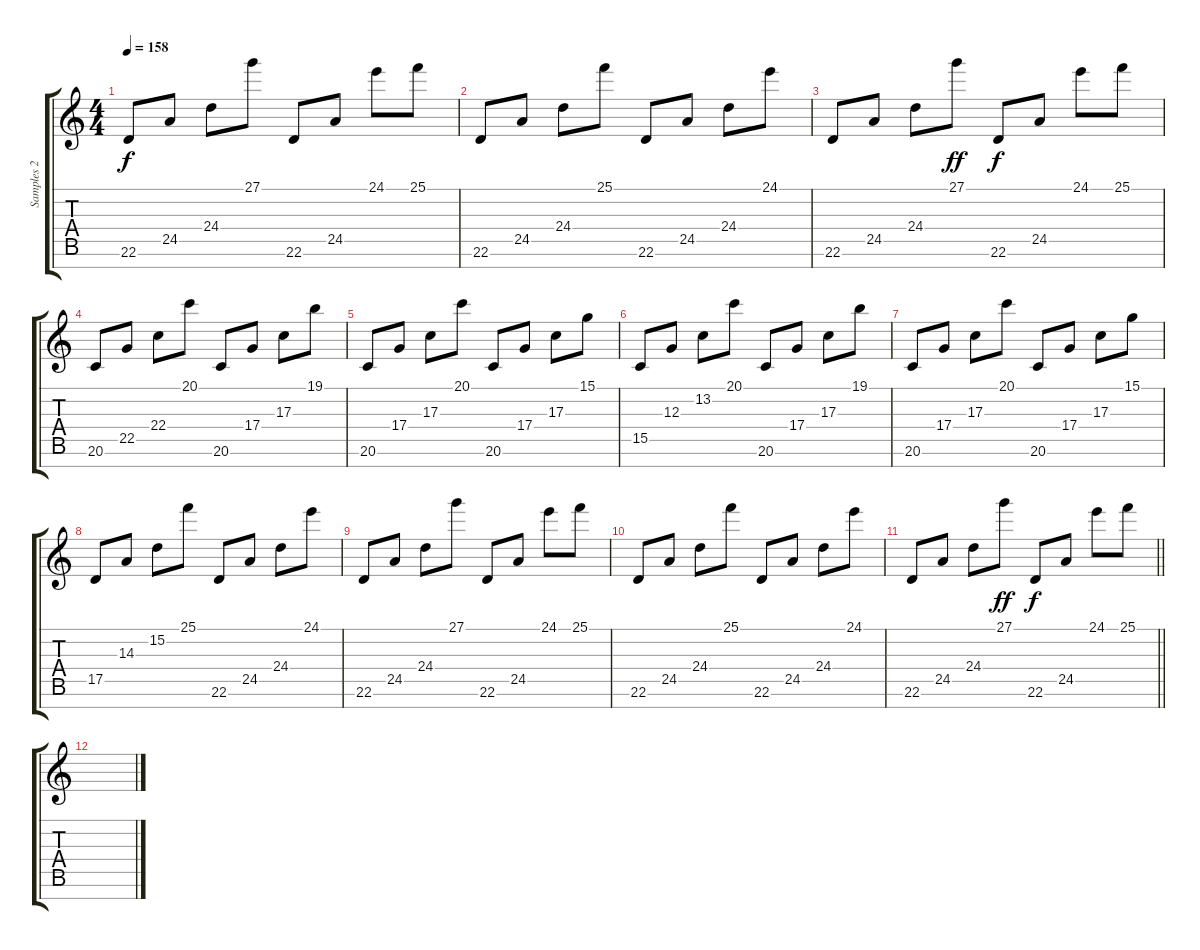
\track ("Samples 2" "Samples 2") {instrument lead2sawtooth}
\staff {score tabs}
\tuning (E4 B3 G3 D3 A2 E2 B1) {hide}
\ts (4 4)
\tempo 158
\clef g2
\ks c
22.6.8{dy f} 24.5.8 24.4.8 27.1.8 22.6.8 24.5.8 24.1.8 25.1.8 |
22.6.8 24.5.8 24.4.8 25.1.8 22.6.8 24.5.8 24.4.8 24.1.8 |
22.6.8 24.5.8 24.4.8 27.1.8{dy ff} 22.6.8{dy f} 24.5.8 24.1.8 25.1.8 |
20.6.8 22.5.8 22.4.8 20.1.8 20.6.8 17.4.8 17.3.8 19.1.8 |
20.6.8 17.4.8 17.3.8 20.1.8 20.6.8 17.4.8 17.3.8 15.1.8 |
15.5.8 12.3.8 13.2.8 20.1.8 20.6.8 17.4.8 17.3.8 19.1.8 |
20.6.8 17.4.8 17.3.8 20.1.8 20.6.8 17.4.8 17.3.8 15.1.8 |
17.5.8 14.3.8 15.2.8 25.1.8 22.6.8 24.5.8 24.4.8 24.1.8 |
22.6.8 24.5.8 24.4.8 27.1.8 22.6.8 24.5.8 24.1.8 25.1.8 |
22.6.8 24.5.8 24.4.8 25.1.8 22.6.8 24.5.8 24.4.8 24.1.8 |
\barLineRight lightlight
22.6.8 24.5.8 24.4.8 27.1.8{dy ff} 22.6.8{dy f} 24.5.8 24.1.8 25.1.8 |
\section ("" " ")
